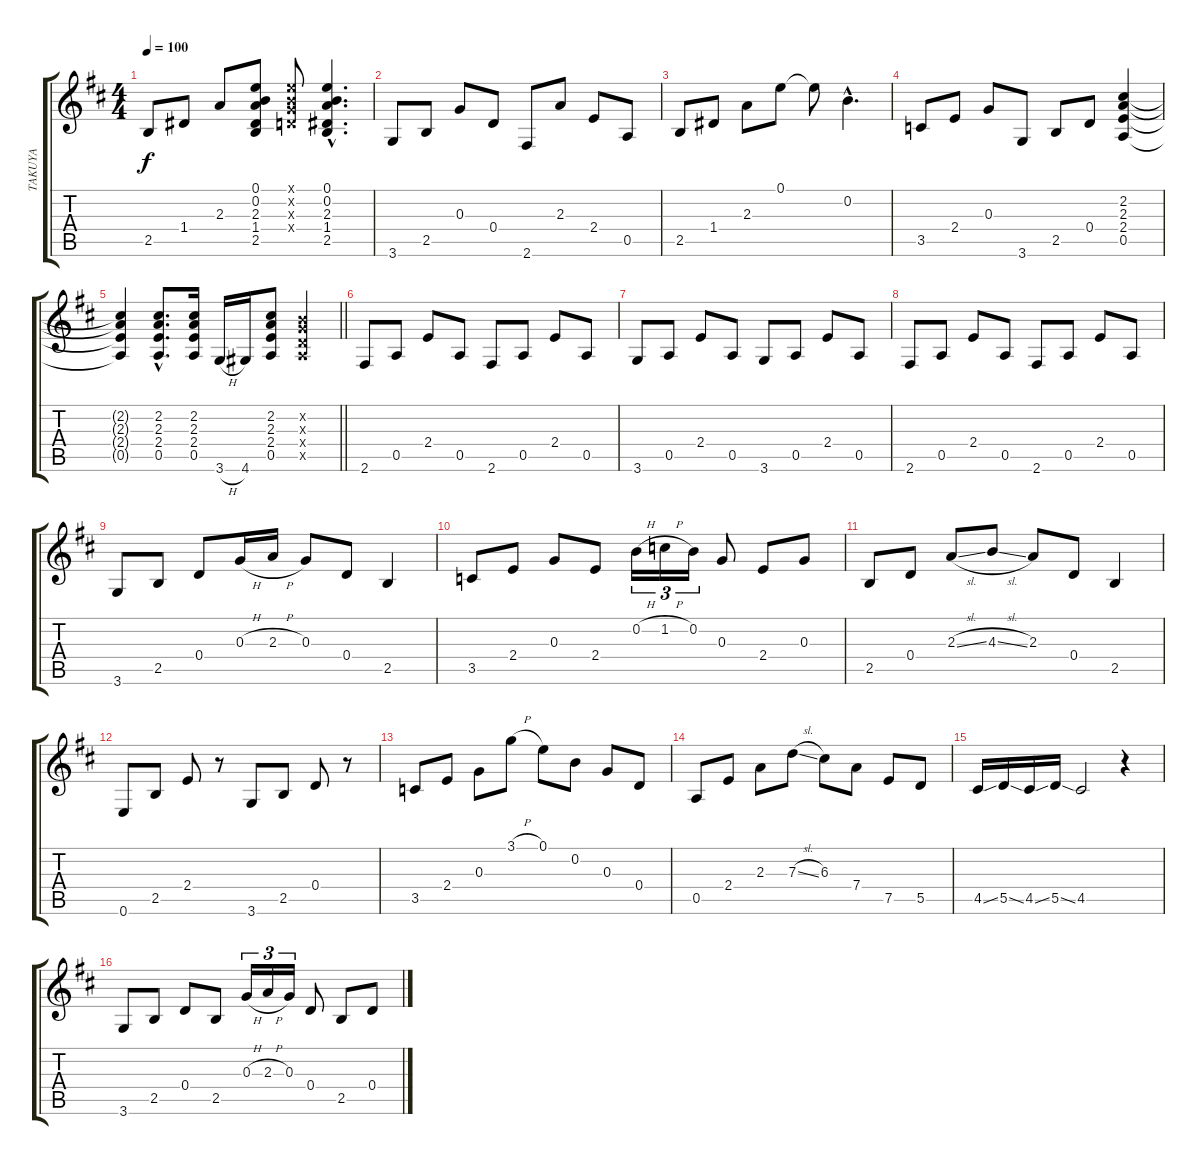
\track ("TAKUYA" "TAKUYA") {instrument acousticguitarsteel}
\staff {score tabs}
\tuning (E4 B3 G3 D3 A2 E2) {hide}
\ts (4 4)
\tempo 100
\clef g2
\ks d
2.5.8{dy f} 1.4.8 2.3.8 (0.1 0.2 2.3 1.4 2.5).8 (0.1{x} 0.2{x} 0.3{x} 0.4{x}).8 (0.1{hac} 0.2{hac} 2.3{hac} 1.4{hac} 2.5{hac}).4{d} |
3.6.8 2.5.8 0.3.8 0.4.8 2.6.8 2.3.8 2.4.8 0.5.8 |
2.5.8 1.4.8 2.3.8 0.1.8 0.1{t}.8 0.2{hac}.4{d} |
3.5.8 2.4.8 0.3.8 3.6.8 2.5.8 0.4.8 (2.2 2.3 2.4 0.5).4 |
\barLineRight lightlight
(2.2{t} 2.3{t} 2.4{t} 0.5{t}).4 (2.2{hac} 2.3{hac} 2.4{hac} 0.5{hac}).8{d} (2.2 2.3 2.4 0.5).16 3.6{h}.16 4.6.16 (2.2 2.3 2.4 0.5).8 (0.2{x} 0.3{x} 0.4{x} 0.5{x}).4 |
2.6.8 0.5.8 2.4.8 0.5.8 2.6.8 0.5.8 2.4.8 0.5.8 |
3.6.8 0.5.8 2.4.8 0.5.8 3.6.8 0.5.8 2.4.8 0.5.8 |
2.6.8 0.5.8 2.4.8 0.5.8 2.6.8 0.5.8 2.4.8 0.5.8 |
3.6.8 2.5.8 0.4.8 0.3{h}.16 2.3{h}.16 0.3.8 0.4.8 2.5.4 |
3.5.8 2.4.8 0.3.8 2.4.8 0.2{h}.16{tu (3 2)} 1.2{h}.16{tu (3 2)} 0.2.16{tu (3 2)} 0.3.8 2.4.8 0.3.8 |
2.5.8 0.4.8 2.3{sl}.8 4.3{sl}.8 2.3.8 0.4.8 2.5.4 |
0.6.8 2.5.8 2.4.8 r.8 3.6.8 2.5.8 0.4.8 r.8 |
3.5.8 2.4.8 0.3.8 3.1{h}.8 0.1.8 0.2.8 0.3.8 0.4.8 |
0.5.8 2.4.8 2.3.8 7.3{sl}.8 6.3.8 7.4.8 7.5.8 5.5.8 |
4.5{ss}.16 5.5{ss}.16 4.5{ss}.16 5.5{ss}.16 4.5.2 r.4 |
3.6.8 2.5.8 0.4.8 2.5.8 0.3{h}.16{tu (3 2)} 2.3{h}.16{tu (3 2)} 0.3.16{tu (3 2)} 0.4.8 2.5.8 0.4.8
